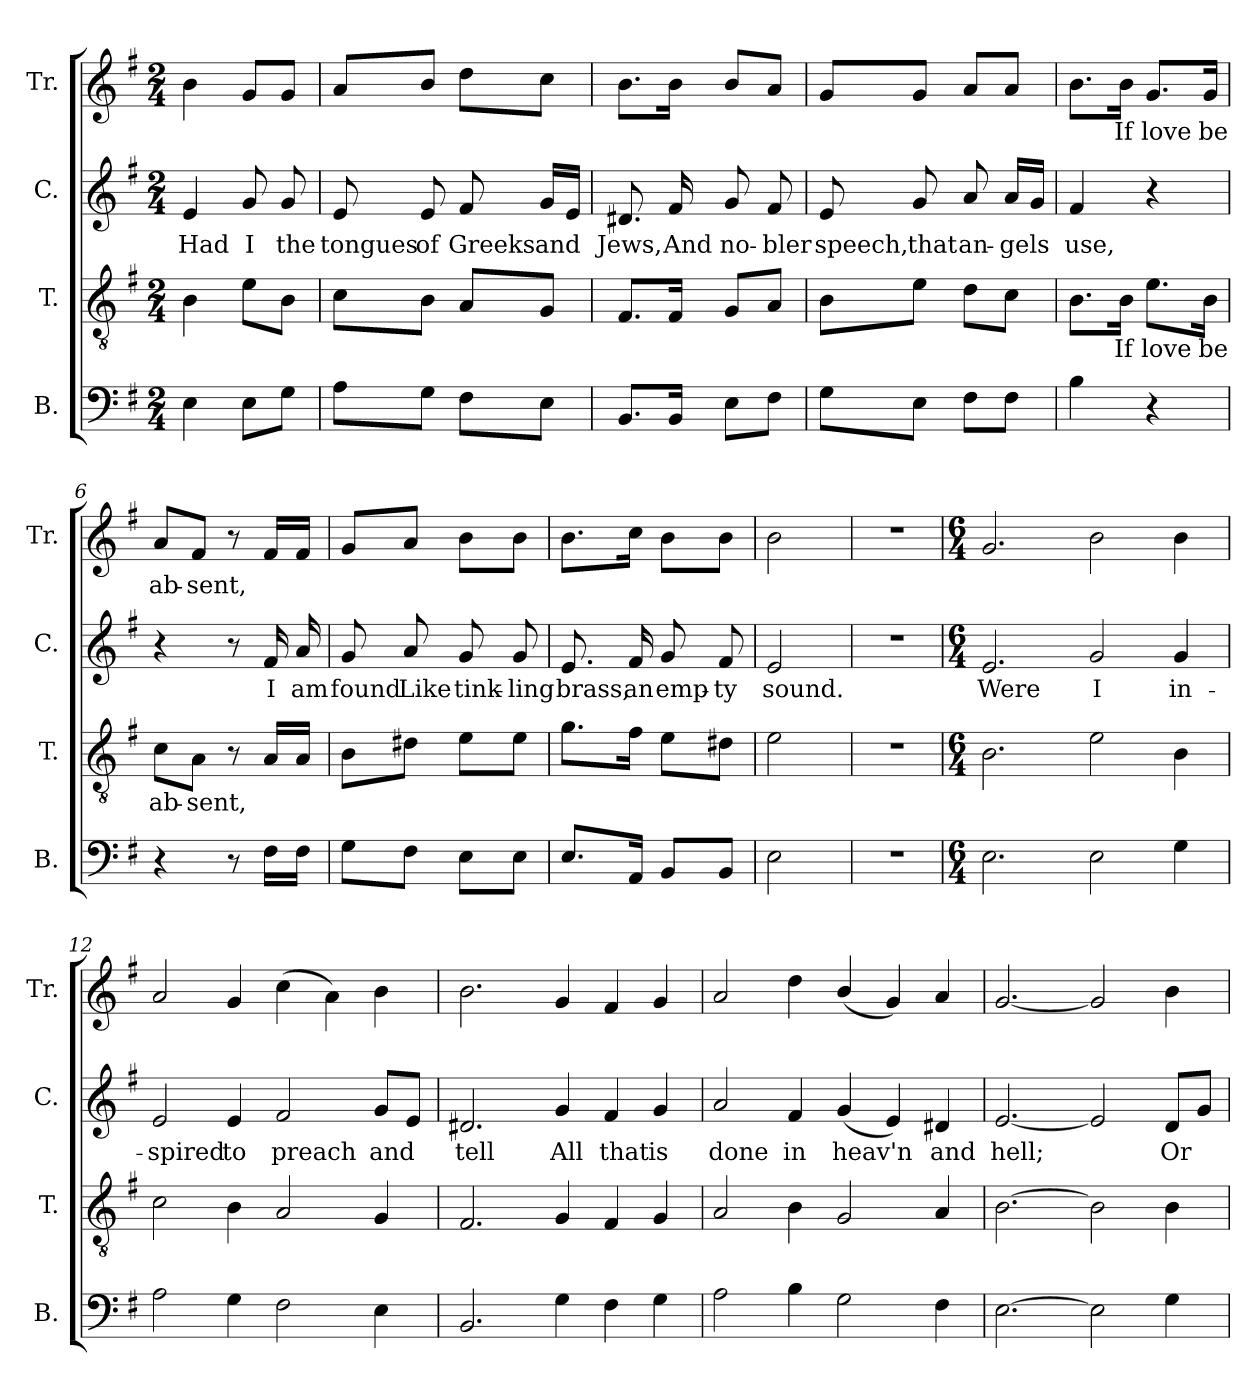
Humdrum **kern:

**kern	**kern	**text	**kern	**text	**kern	**text
*part4	*part3	*part3	*part2	*part2	*part1	*part1
*staff4	*staff3	*staff3	*staff2	*staff2	*staff1	*staff1
*I"B.	*I"T.	*	*I"C.	*	*I"Tr.	*
*I'B.	*I'T.	*	*I'C.	*	*I'Tr.	*
*clefF4	*clefGv2	*	*clefG2	*	*clefG2	*
*k[f#]	*k[f#]	*	*k[f#]	*	*k[f#]	*
*M2/4	*M2/4	*	*M2/4	*	*M2/4	*
*MM70	*MM70	*	*MM70	*	*MM70	*
=1	=1	=1	=1	=1	=1	=1
4E\	4B\	.	4e/	Had	4b\	.
8E\L	8e\L	.	8g/	I	8g/L	.
8G\J	8B\J	.	8g/	the	8g/J	.
=2	=2	=2	=2	=2	=2	=2
8A\L	8c\L	.	8e/	tongues	8a/L	.
8G\J	8B\J	.	8e/	of	8b/J	.
8F#\L	8A/L	.	8f#/	Greeks	8dd\L	.
8E\J	8G/J	.	16g/LL	and	8cc\J	.
.	.	.	16e/JJ	.	.	.
=3	=3	=3	=3	=3	=3	=3
8.BB/L	8.F#/L	.	8.d#X/	Jews,	8.b\L	.
16BB/Jk	16F#/Jk	.	16f#/	And	16b\Jk	.
8E\L	8G/L	.	8g/	no-	8b/L	.
8F#\J	8A/J	.	8f#/	-bler	8a/J	.
=4	=4	=4	=4	=4	=4	=4
8G\L	8B\L	.	8e/	speech,	8g/L	.
8E\J	8e\J	.	8g/	that	8g/J	.
8F#\L	8d\L	.	8a/	an-	8a/L	.
8F#\J	8c\J	.	16a/LL	-gels	8a/J	.
.	.	.	16g/JJ	.	.	.
=5	=5	=5	=5	=5	=5	=5
4B\	8.B\L	.	4f#/	use,	8.b\L	.
.	16B\Jk	If	.	.	16b\Jk	If
4r	8.e\L	love	4r	.	8.g/L	love
.	16B\Jk	be	.	.	16g/Jk	be
!!LO:LB:g=z
=6	=6	=6	=6	=6	=6	=6
4r	8c\L	ab-	4r	.	8a/L	ab-
.	8A\J	-sent,	.	.	8f#/J	-sent,
8r	8r	.	8r	.	8r	.
16F#\LL	16A/LL	.	16f#/	I	16f#/LL	.
16F#\JJ	16A/JJ	.	16a/	am	16f#/JJ	.
=7	=7	=7	=7	=7	=7	=7
8G\L	8B\L	.	8g/	found	8g/L	.
8F#\J	8d#X\J	.	8a/	Like	8a/J	.
8E\L	8e\L	.	8g/	tink-	8b\L	.
8E\J	8e\J	.	8g/	-ling	8b\J	.
=8	=8	=8	=8	=8	=8	=8
8.E/L	8.g\L	.	8.e/	brass,	8.b\L	.
16AA/Jk	16f#\Jk	.	16f#/	an	16cc\Jk	.
8BB/L	8e\L	.	8g/	emp-	8b\L	.
8BB/J	8d#X\J	.	8f#/	-ty	8b\J	.
=9	=9	=9	=9	=9	=9	=9
2E\	2e\	.	2e/	sound.	2b\	.
=10	=10	=10	=10	=10	=10	=10
2r	2r	.	2r	.	2r	.
=11	=11	=11	=11	=11	=11	=11
*M6/4	*M6/4	*	*M6/4	*	*M6/4	*
*	*	*	*	*	*MM120	*
2.E\	2.B\	.	2.e/	Were	2.g/	.
2E\	2e\	.	2g/	I	2b\	.
4G\	4B\	.	4g/	in-	4b\	.
=12	=12	=12	=12	=12	=12	=12
2A\	2c\	.	2e/	-spired	2a/	.
4G\	4B\	.	4e/	to	4g/	.
2F#\	2A/	.	2f#/	preach	(4cc\	.
.	.	.	.	.	4a\)	.
4E\	4G/	.	8g/L	and	4b\	.
.	.	.	8e/J	.	.	.
!!LO:LB:g=z
=13	=13	=13	=13	=13	=13	=13
2.BB/	2.F#/	.	2.d#X/	tell	2.b\	.
4G\	4G/	.	4g/	All	4g/	.
4F#\	4F#/	.	4f#/	that	4f#/	.
4G\	4G/	.	4g/	is	4g/	.
=14	=14	=14	=14	=14	=14	=14
2A\	2A/	.	2a/	done	2a/	.
4B\	4B\	.	4f#/	in	4dd\	.
2G\	2G/	.	(4g/	heav'n	(4b/	.
.	.	.	4e/)	.	4g/)	.
4F#\	4A/	.	4d#X/	and	4a/	.
=15	=15	=15	=15	=15	=15	=15
[2.E\	[2.B\	.	[2.e/	hell;	[2.g/	.
2E\]	2B\]	.	2e/]	.	2g/]	.
4G\	4B\	.	8d/L	Or	4b\	.
.	.	.	8g/J	.	.	.
=	=	=	=	=	=	=
*-	*-	*-	*-	*-	*-	*-
